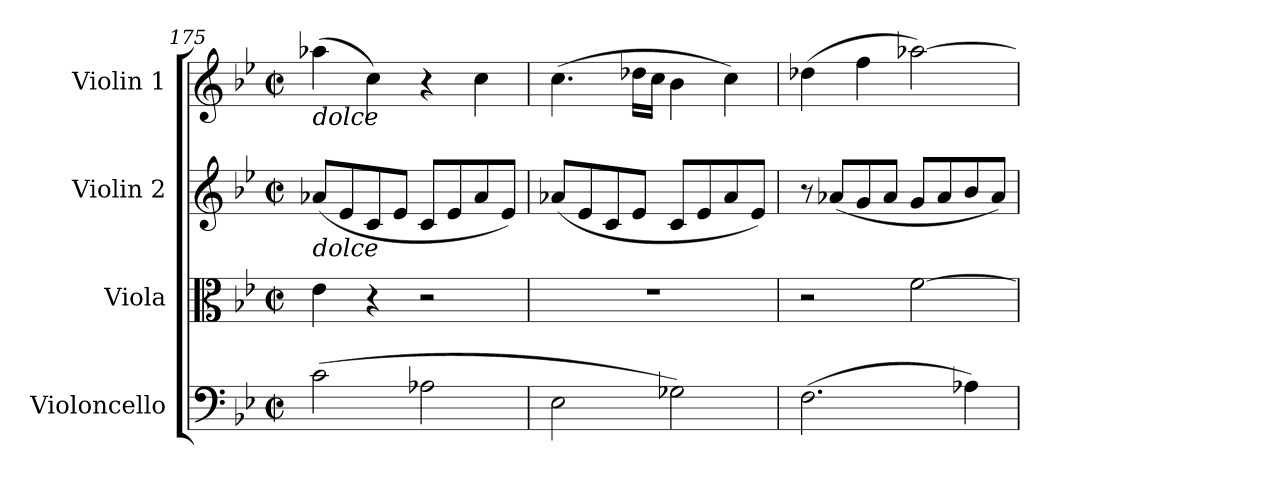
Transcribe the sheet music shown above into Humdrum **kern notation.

**kern	**kern	**kern	**kern
*part4	*part3	*part2	*part1
*staff4	*staff3	*staff2	*staff1
*I"Violoncello	*I"Viola	*I"Violin 2	*I"Violin 1
*I'Vc	*I'Vla	*I'Vln	*I'Vln
*clefF4	*clefC3	*clefG2	*clefG2
*k[b-e-]	*k[b-e-]	*k[b-e-]	*k[b-e-]
*M2/2	*M2/2	*M2/2	*M2/2
*met(c|)	*met(c|)	*met(c|)	*met(c|)
=175	=175	=175	=175
!	!	!	!LO:TX:b:i:t=dolce
!	!	!LO:TX:b:i:t=dolce	!
(2c\	4e-\	(<8a-X/L	(>4aa-X\
.	.	8e-/	.
.	4r	8c/	4cc\)
.	.	8e-/J	.
2A-X\	2r	8c/L	4r
.	.	8e-/	.
.	.	8a-/	4cc\
.	.	8e-/J)	.
!!LO:LB:g=z
=176	=176	=176	=176
2E-\	1r	(<8a-X/L	(>4.cc\
.	.	8e-/	.
.	.	8c/	.
.	.	8e-/J	16dd-X\LL
.	.	.	16cc\JJ
2G-X\)	.	8c/L	4b-\
.	.	8e-/	.
.	.	8a-/	4cc\)
.	.	8e-/J)	.
=177	=177	=177	=177
(>2.F\	2r	8r	(>4dd-X\
.	.	(<8a-X/L	.
.	.	8g/	4ff\
.	.	8a-/J	.
.	[>2f\	8g/L	[>2aa-X\)
.	.	8a-/	.
4A-X\)	.	8b-/	.
.	.	8a-/J)	.
=	=	=	=
*-	*-	*-	*-
